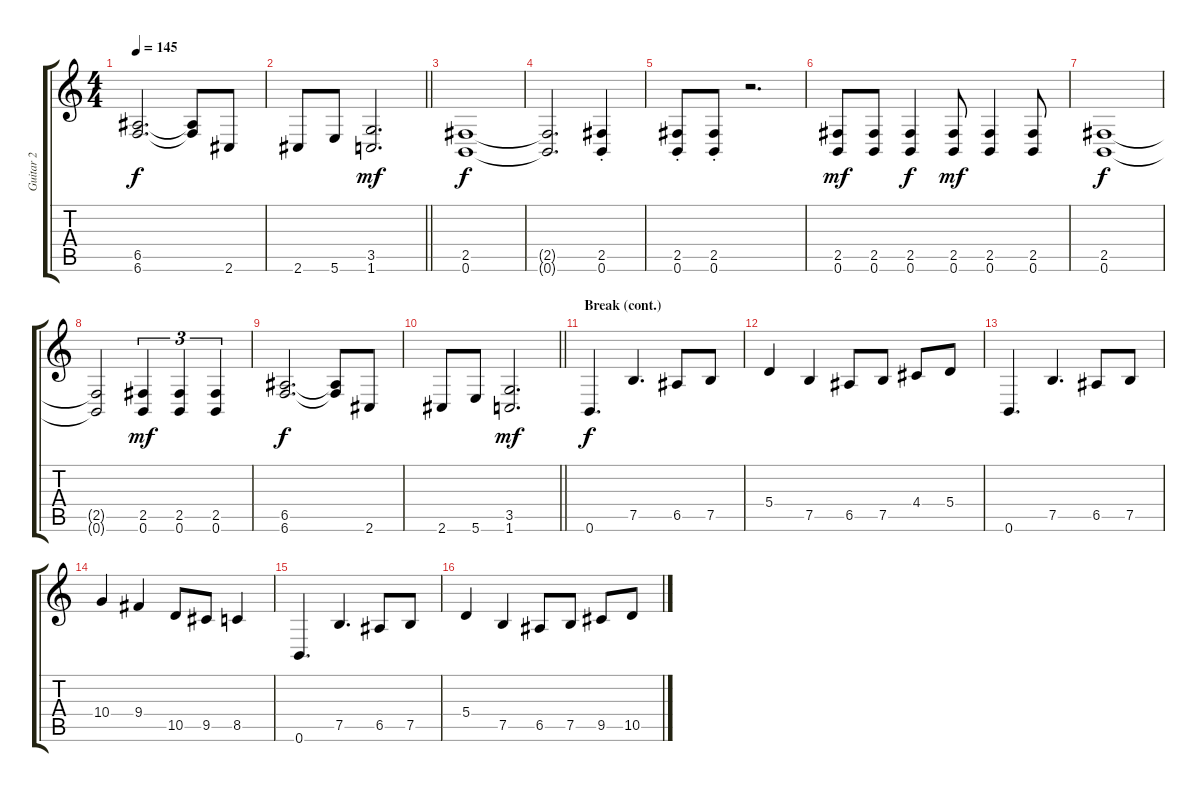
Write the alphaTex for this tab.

\track ("Guitar 2" "Guitar 2") {instrument overdrivenguitar}
\staff {score tabs}
\tuning (B3 Gb3 D3 A2 E2 B1) {hide}
\ts (4 4)
\tempo 145
\clef g2
\ks c
(6.5 6.6).2{d dy f} (6.5{t} 6.6{t}).8 2.6.8 |
\barLineRight lightlight
2.6.8 5.6.8 (3.5 1.6).2{d dy mf} |
(2.5 0.6).1{dy f} |
(2.5{t} 0.6{t}).2{d} (2.5{st} 0.6{st}).4 |
(2.5{st} 0.6{st}).8 (2.5{st} 0.6{st}).8 r.2{d} |
(2.5 0.6).8{dy mf} (2.5 0.6).8 (2.5 0.6).4{dy f} (2.5 0.6).8{dy mf} (2.5 0.6).4 (2.5 0.6).8 |
(2.5 0.6).1{dy f} |
(2.5{t} 0.6{t}).2 (2.5 0.6).4{tu (3 2) dy mf} (2.5 0.6).4{tu (3 2)} (2.5 0.6).4{tu (3 2)} |
(6.5 6.6).2{d dy f} (6.5{t} 6.6{t}).8 2.6.8 |
\barLineRight lightlight
2.6.8 5.6.8 (3.5 1.6).2{d dy mf} |
\section ("" "Break (cont.)")
0.6.4{d dy f} 7.5.4{d} 6.5.8 7.5.8 |
5.4.4 7.5.4 6.5.8 7.5.8 4.4.8 5.4.8 |
0.6.4{d} 7.5.4{d} 6.5.8 7.5.8 |
10.4.4 9.4.4 10.5.8 9.5.8 8.5.4 |
0.6.4{d} 7.5.4{d} 6.5.8 7.5.8 |
5.4.4 7.5.4 6.5.8 7.5.8 9.5.8 10.5.8
